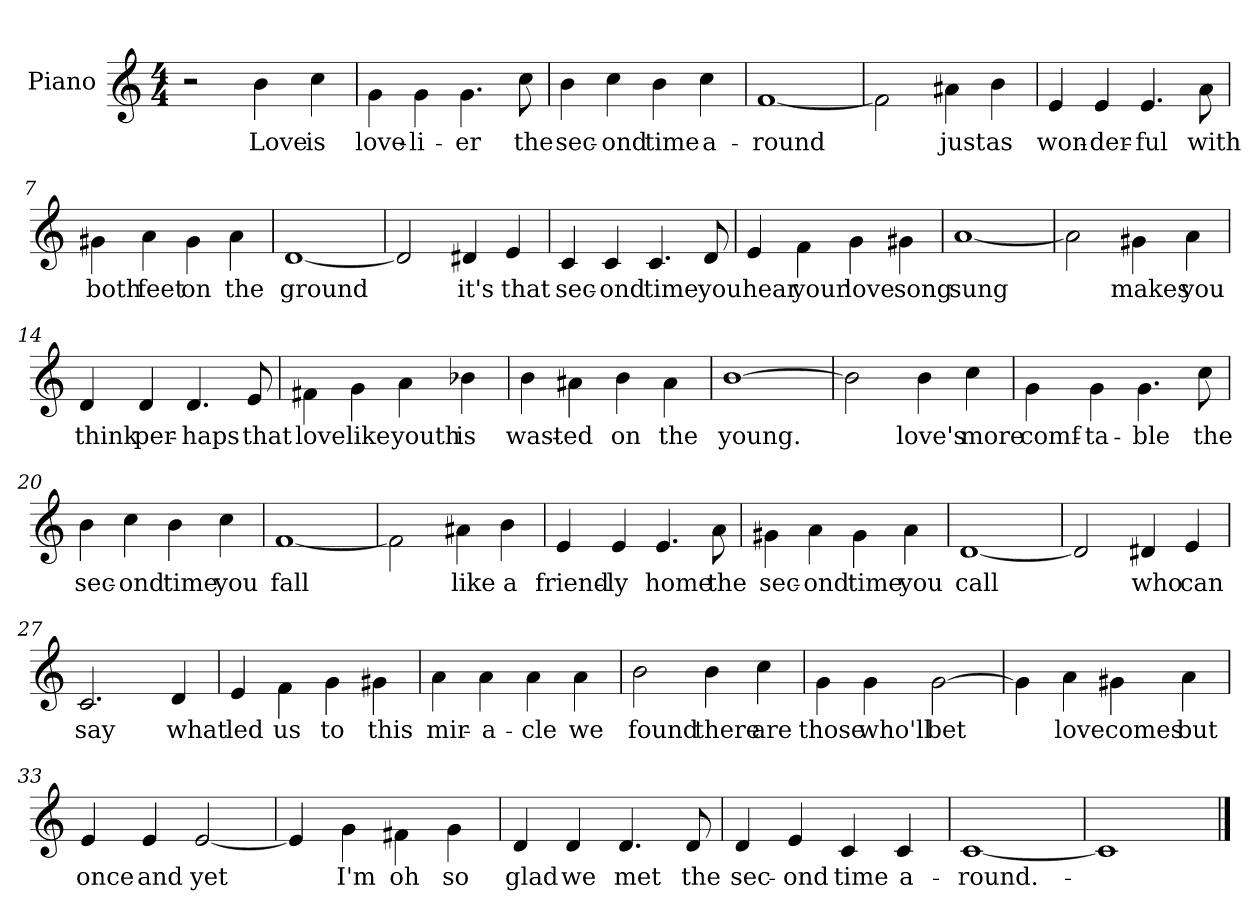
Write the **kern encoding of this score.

**kern	**text
*part1	*part1
*staff1	*staff1
*I"Piano	*
*I'Pno.	*
*clefG2	*
*k[]	*
*C:	*
*M4/4	*
=1	=1
2r	.
4b\	Love
4cc\	is
=2	=2
4g\	love-
4g\	-li-
4.g\	-er
8cc\	the
=3	=3
4b\	sec-
4cc\	-ond
4b\	time
4cc\	a-
=4	=4
[1f	-round
=5	=5
2f\]	.
4a#X\	just
4b\	as
!!LO:LB:g=z
=6	=6
4e/	won-
4e/	der-
4.e/	-ful
8a\	with
=7	=7
4g#X\	both
4a\	feet
4g#\	on
4a\	the
=8	=8
[1d	ground
=9	=9
2d/]	.
4d#X/	it's
4e/	that
=10	=10
4c/	sec-
4c/	ond
4.c/	time
8d/	you
!!LO:LB:g=z
=11	=11
4e/	hear
4f\	your
4g\	love
4g#X\	song
=12	=12
[1a	sung
=13	=13
2a\]	.
4g#X\	makes
4a\	you
=14	=14
4d/	think
4d/	per-
4.d/	haps
8e/	that
!!LO:LB:g=z
=15	=15
4f#X\	love
4g\	like
4a\	youth
4b-X\	is
=16	=16
4b\	wast-
4a#X\	-ed
4b\	on
4a#\	the
=17	=17
[1b	young.
=18	=18
2b\]	.
4b\	love's
4cc\	more
=19	=19
4g\	comf-
4g\	-ta-
4.g\	-ble
8cc\	the
!!LO:LB:g=z
=20	=20
4b\	sec-
4cc\	-ond
4b\	time
4cc\	you
=21	=21
[1f	fall
=22	=22
2f\]	.
4a#X\	like
4b\	a
=23	=23
4e/	friend-
4e/	-ly
4.e/	home
8a\	the
=24	=24
4g#X\	sec-
4a\	-ond
4g#\	time
4a\	you
=25	=25
[1d	call
!!LO:LB:g=z
=26	=26
2d/]	.
4d#X/	who
4e/	can
=27	=27
2.c/	say
4d/	what
=28	=28
4e/	led
4f\	us
4g\	to
4g#X\	this
=29	=29
4a\	mir-
4a\	-a-
4a\	-cle
4a\	we
=30	=30
2b\	found
4b\	there
4cc\	are
!!LO:LB:g=z
=31	=31
4g\	those
4g\	who'll
[2g\	bet
=32	=32
4g\]	.
4a\	love
4g#X\	comes
4a\	but
=33	=33
4e/	once
4e/	and
[2e/	yet
=34	=34
4e/]	.
4g\	I'm
4f#X\	oh
4g\	so
!!LO:LB:g=z
=35	=35
4d/	glad
4d/	we
4.d/	met
8d/	the
=36	=36
4d/	sec-
4e/	-ond
4c/	time
4c/	a-
=37	=37
[1c	-round.-
=38	=38
1c]	.
==	==
*-	*-
